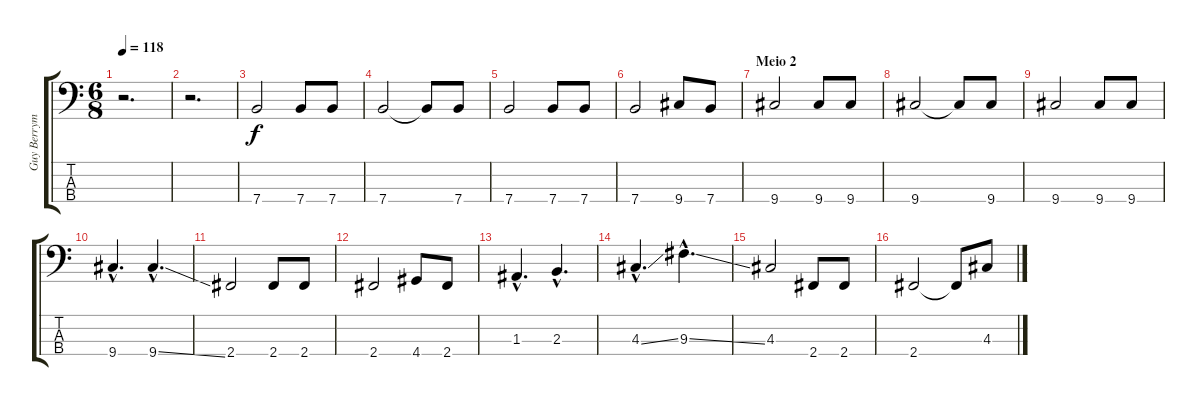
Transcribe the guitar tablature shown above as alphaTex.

\track ("Guy Berryman (baixo)" "Guy Berrym") {instrument electricbasspick}
\staff {score tabs}
\tuning (G2 D2 A1 E1) {hide}
\ts (6 8)
\tempo 118
\clef f4
\ks c
r.2{d dy f} |
r.2{d} |
7.4.2 7.4.8 7.4.8 |
7.4.2 7.4{t}.8 7.4.8 |
7.4.2 7.4.8 7.4.8 |
7.4.2 9.4.8 7.4.8 |
\section ("" "Meio 2")
9.4.2 9.4.8 9.4.8 |
9.4.2 9.4{t}.8 9.4.8 |
9.4.2 9.4.8 9.4.8 |
9.4{hac}.4{d} 9.4{ss hac}.4{d} |
2.4.2 2.4.8 2.4.8 |
2.4.2 4.4.8 2.4.8 |
1.3{hac}.4{d} 2.3{hac}.4{d} |
4.3{ss hac}.4{d} 9.3{ss hac}.4{d} |
4.3.2 2.4.8 2.4.8 |
2.4.2 2.4{t}.8 4.3.8
